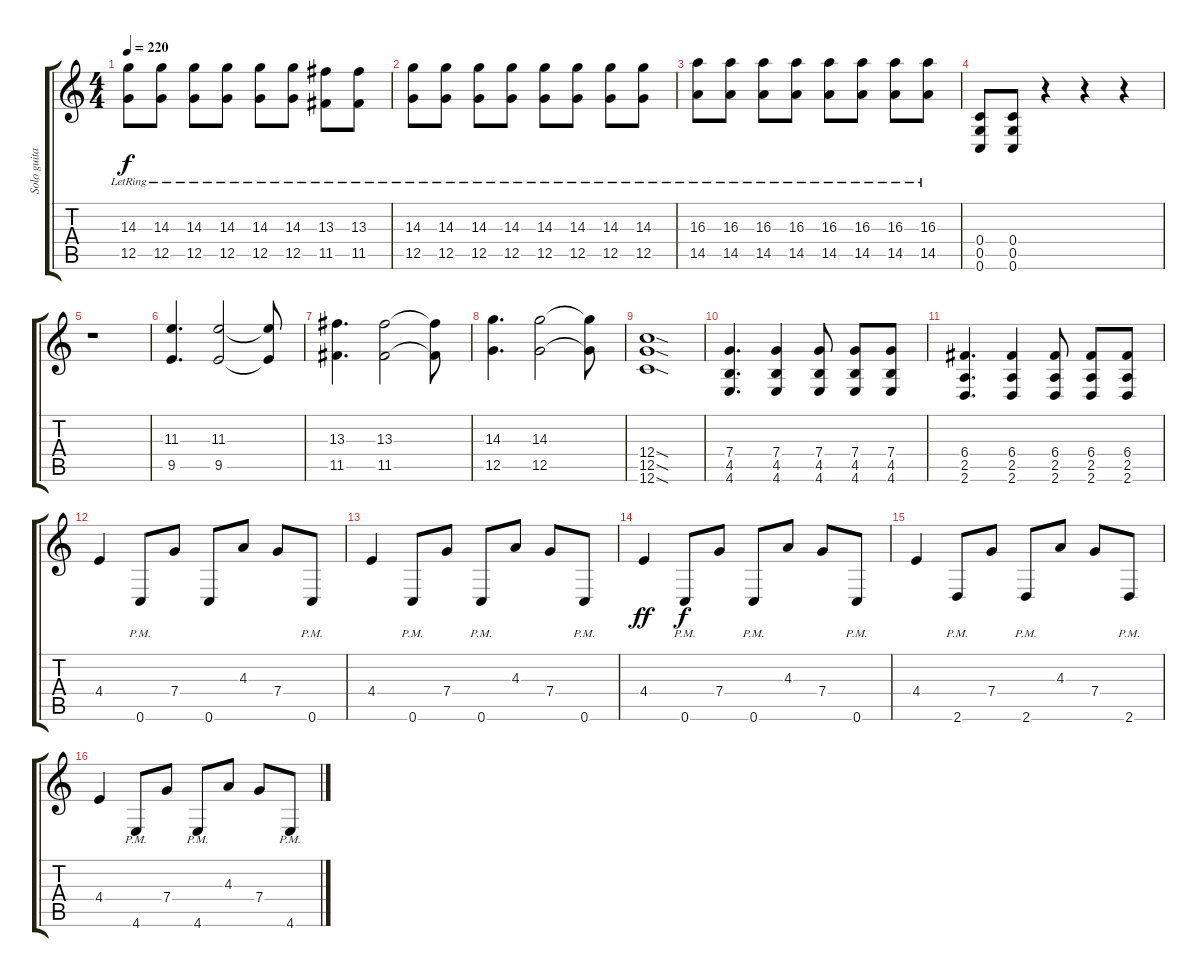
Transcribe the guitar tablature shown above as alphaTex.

\track ("Solo guitar" "Solo guita") {instrument distortionguitar}
\staff {score tabs}
\tuning (D4 A3 F3 C3 G2 C2) {hide}
\ts (4 4)
\tempo 220
\clef g2
\ks c
(14.3{lr} 12.5{lr}).8{dy f} (14.3{lr} 12.5{lr}).8 (14.3{lr} 12.5{lr}).8 (14.3{lr} 12.5{lr}).8 (14.3{lr} 12.5{lr}).8 (14.3{lr} 12.5{lr}).8 (13.3{lr} 11.5{lr}).8 (13.3{lr} 11.5{lr}).8 |
(14.3{lr} 12.5{lr}).8 (14.3{lr} 12.5{lr}).8 (14.3{lr} 12.5{lr}).8 (14.3{lr} 12.5{lr}).8 (14.3{lr} 12.5{lr}).8 (14.3{lr} 12.5{lr}).8 (14.3{lr} 12.5{lr}).8 (14.3{lr} 12.5{lr}).8 |
(16.3{lr} 14.5{lr}).8 (16.3{lr} 14.5{lr}).8 (16.3{lr} 14.5{lr}).8 (16.3{lr} 14.5{lr}).8 (16.3{lr} 14.5{lr}).8 (16.3{lr} 14.5{lr}).8 (16.3{lr} 14.5{lr}).8 (16.3{lr} 14.5{lr}).8 |
(0.4 0.5 0.6).8 (0.4 0.5 0.6).8 r.4 r.4 r.4 |
r.1 |
(11.3 9.5).4{d} (11.3 9.5).2 (11.3{t} 9.5{t}).8 |
(13.3 11.5).4{d} (13.3 11.5).2 (13.3{t} 11.5{t}).8 |
(14.3 12.5).4{d} (14.3 12.5).2 (14.3{t} 12.5{t}).8 |
(12.4{sod} 12.5{sod} 12.6{sod}).1 |
(7.4 4.5 4.6).4{d} (7.4 4.5 4.6).4 (7.4 4.5 4.6).8 (7.4 4.5 4.6).8 (7.4 4.5 4.6).8 |
(6.4 2.5 2.6).4{d} (6.4 2.5 2.6).4 (6.4 2.5 2.6).8 (6.4 2.5 2.6).8 (6.4 2.5 2.6).8 |
4.4.4 0.6{pm}.8 7.4.8 0.6.8 4.3.8 7.4.8 0.6{pm}.8 |
4.4.4 0.6{pm}.8 7.4.8 0.6{pm}.8 4.3.8 7.4.8 0.6{pm}.8 |
4.4.4{dy ff} 0.6{pm}.8{dy f} 7.4.8 0.6{pm}.8 4.3.8 7.4.8 0.6{pm}.8 |
4.4.4 2.6{pm}.8 7.4.8 2.6{pm}.8 4.3.8 7.4.8 2.6{pm}.8 |
4.4.4 4.6{pm}.8 7.4.8 4.6{pm}.8 4.3.8 7.4.8 4.6{pm}.8
